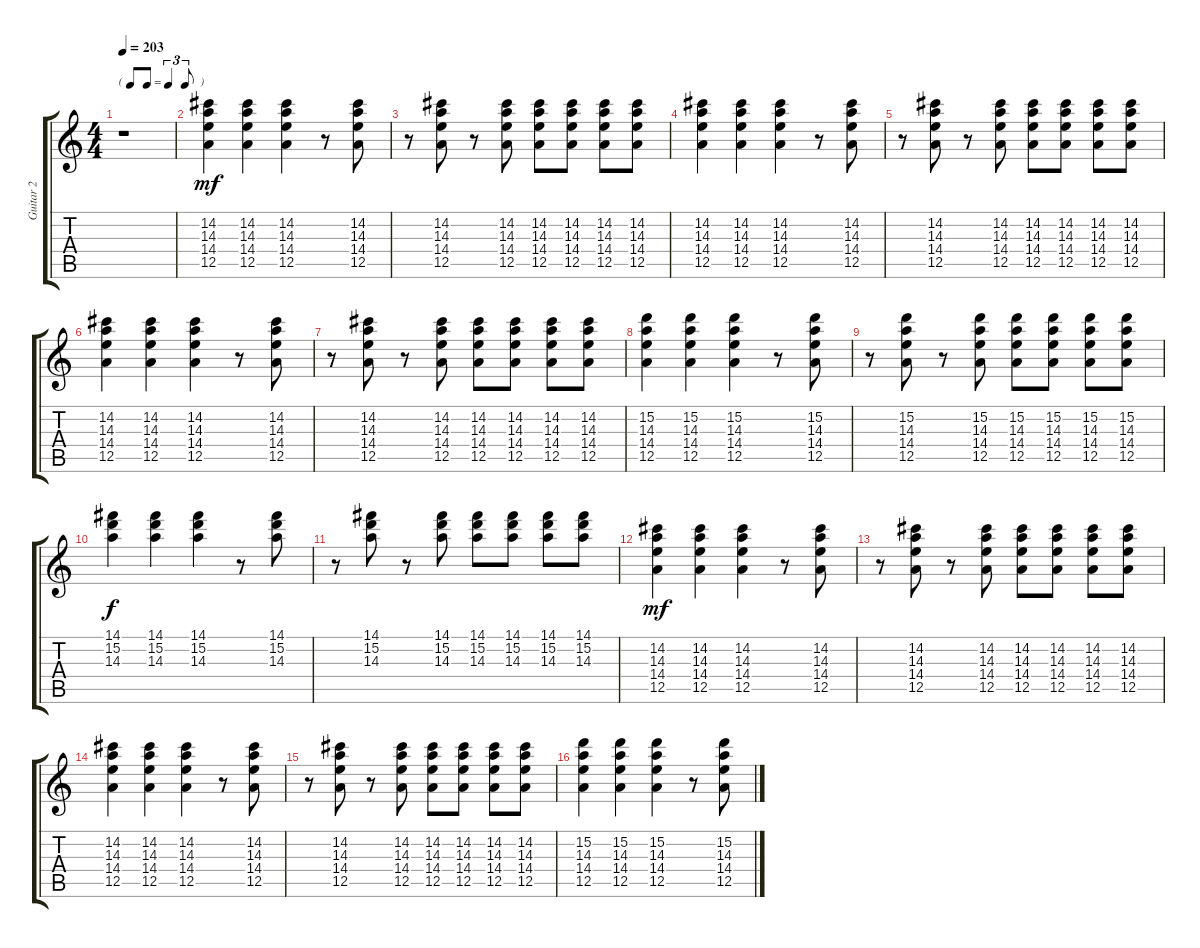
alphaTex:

\track ("Guitar 2" "Guitar 2") {instrument overdrivenguitar}
\staff {score tabs}
\tuning (E4 B3 G3 D3 A2 E2) {hide}
\ts (4 4)
\tf triplet8th
\tempo 203
\clef g2
\ks c
r.1{dy f} |
(14.2 14.3 14.4 12.5).4{dy mf} (14.2 14.3 14.4 12.5).4 (14.2 14.3 14.4 12.5).4 r.8 (14.2 14.3 14.4 12.5).8 |
r.8 (14.2 14.3 14.4 12.5).8 r.8 (14.2 14.3 14.4 12.5).8 (14.2 14.3 14.4 12.5).8 (14.2 14.3 14.4 12.5).8 (14.2 14.3 14.4 12.5).8 (14.2 14.3 14.4 12.5).8 |
(14.2 14.3 14.4 12.5).4 (14.2 14.3 14.4 12.5).4 (14.2 14.3 14.4 12.5).4 r.8 (14.2 14.3 14.4 12.5).8 |
r.8 (14.2 14.3 14.4 12.5).8 r.8 (14.2 14.3 14.4 12.5).8 (14.2 14.3 14.4 12.5).8 (14.2 14.3 14.4 12.5).8 (14.2 14.3 14.4 12.5).8 (14.2 14.3 14.4 12.5).8 |
(14.2 14.3 14.4 12.5).4 (14.2 14.3 14.4 12.5).4 (14.2 14.3 14.4 12.5).4 r.8 (14.2 14.3 14.4 12.5).8 |
r.8 (14.2 14.3 14.4 12.5).8 r.8 (14.2 14.3 14.4 12.5).8 (14.2 14.3 14.4 12.5).8 (14.2 14.3 14.4 12.5).8 (14.2 14.3 14.4 12.5).8 (14.2 14.3 14.4 12.5).8 |
(15.2 14.3 14.4 12.5).4 (15.2 14.3 14.4 12.5).4 (15.2 14.3 14.4 12.5).4 r.8 (15.2 14.3 14.4 12.5).8 |
r.8 (15.2 14.3 14.4 12.5).8 r.8 (15.2 14.3 14.4 12.5).8 (15.2 14.3 14.4 12.5).8 (15.2 14.3 14.4 12.5).8 (15.2 14.3 14.4 12.5).8 (15.2 14.3 14.4 12.5).8 |
(14.1 15.2 14.3).4{dy f} (14.1 15.2 14.3).4 (14.1 15.2 14.3).4 r.8 (14.1 15.2 14.3).8 |
r.8 (14.1 15.2 14.3).8 r.8 (14.1 15.2 14.3).8 (14.1 15.2 14.3).8 (14.1 15.2 14.3).8 (14.1 15.2 14.3).8 (14.1 15.2 14.3).8 |
(14.2 14.3 14.4 12.5).4{dy mf} (14.2 14.3 14.4 12.5).4 (14.2 14.3 14.4 12.5).4 r.8 (14.2 14.3 14.4 12.5).8 |
r.8 (14.2 14.3 14.4 12.5).8 r.8 (14.2 14.3 14.4 12.5).8 (14.2 14.3 14.4 12.5).8 (14.2 14.3 14.4 12.5).8 (14.2 14.3 14.4 12.5).8 (14.2 14.3 14.4 12.5).8 |
(14.2 14.3 14.4 12.5).4 (14.2 14.3 14.4 12.5).4 (14.2 14.3 14.4 12.5).4 r.8 (14.2 14.3 14.4 12.5).8 |
r.8 (14.2 14.3 14.4 12.5).8 r.8 (14.2 14.3 14.4 12.5).8 (14.2 14.3 14.4 12.5).8 (14.2 14.3 14.4 12.5).8 (14.2 14.3 14.4 12.5).8 (14.2 14.3 14.4 12.5).8 |
(15.2 14.3 14.4 12.5).4 (15.2 14.3 14.4 12.5).4 (15.2 14.3 14.4 12.5).4 r.8 (15.2 14.3 14.4 12.5).8
